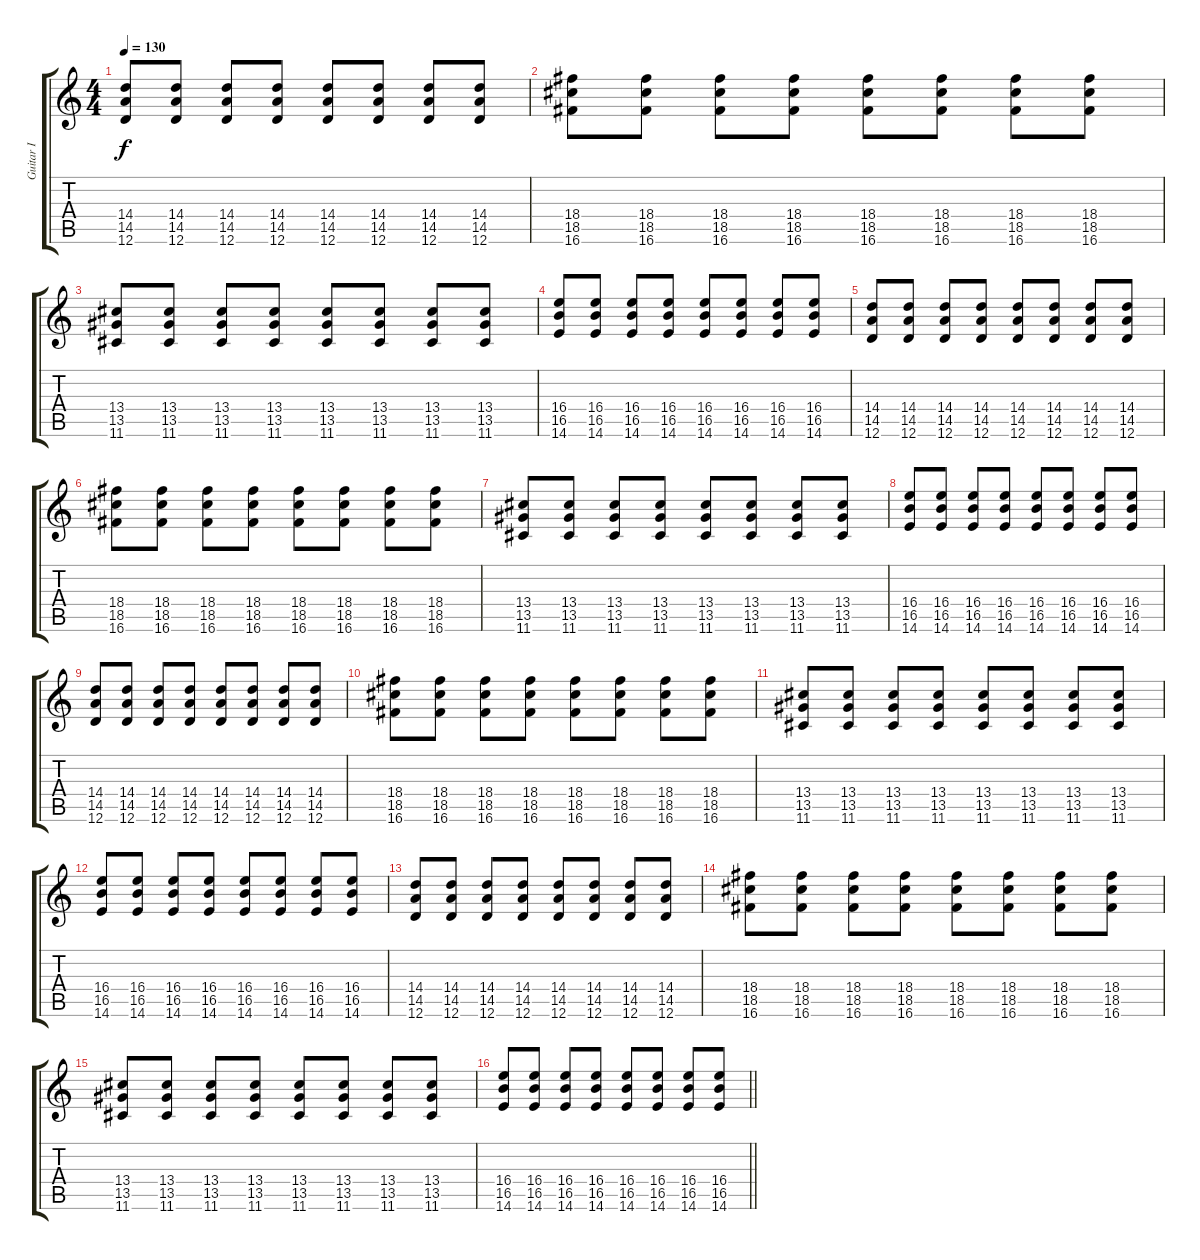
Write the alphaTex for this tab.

\track ("Guitar I" "Guitar I") {instrument distortionguitar}
\staff {score tabs}
\tuning (D4 A3 F3 C3 G2 D2) {hide}
\ts (4 4)
\section ("" "")
\tempo 130
\clef g2
\ks c
(14.4 14.5 12.6).8{dy f} (14.4 14.5 12.6).8 (14.4 14.5 12.6).8 (14.4 14.5 12.6).8 (14.4 14.5 12.6).8 (14.4 14.5 12.6).8 (14.4 14.5 12.6).8 (14.4 14.5 12.6).8 |
(18.4 18.5 16.6).8 (18.4 18.5 16.6).8 (18.4 18.5 16.6).8 (18.4 18.5 16.6).8 (18.4 18.5 16.6).8 (18.4 18.5 16.6).8 (18.4 18.5 16.6).8 (18.4 18.5 16.6).8 |
(13.4 13.5 11.6).8 (13.4 13.5 11.6).8 (13.4 13.5 11.6).8 (13.4 13.5 11.6).8 (13.4 13.5 11.6).8 (13.4 13.5 11.6).8 (13.4 13.5 11.6).8 (13.4 13.5 11.6).8 |
(16.4 16.5 14.6).8 (16.4 16.5 14.6).8 (16.4 16.5 14.6).8 (16.4 16.5 14.6).8 (16.4 16.5 14.6).8 (16.4 16.5 14.6).8 (16.4 16.5 14.6).8 (16.4 16.5 14.6).8 |
(14.4 14.5 12.6).8 (14.4 14.5 12.6).8 (14.4 14.5 12.6).8 (14.4 14.5 12.6).8 (14.4 14.5 12.6).8 (14.4 14.5 12.6).8 (14.4 14.5 12.6).8 (14.4 14.5 12.6).8 |
(18.4 18.5 16.6).8 (18.4 18.5 16.6).8 (18.4 18.5 16.6).8 (18.4 18.5 16.6).8 (18.4 18.5 16.6).8 (18.4 18.5 16.6).8 (18.4 18.5 16.6).8 (18.4 18.5 16.6).8 |
(13.4 13.5 11.6).8 (13.4 13.5 11.6).8 (13.4 13.5 11.6).8 (13.4 13.5 11.6).8 (13.4 13.5 11.6).8 (13.4 13.5 11.6).8 (13.4 13.5 11.6).8 (13.4 13.5 11.6).8 |
(16.4 16.5 14.6).8 (16.4 16.5 14.6).8 (16.4 16.5 14.6).8 (16.4 16.5 14.6).8 (16.4 16.5 14.6).8 (16.4 16.5 14.6).8 (16.4 16.5 14.6).8 (16.4 16.5 14.6).8 |
(14.4 14.5 12.6).8 (14.4 14.5 12.6).8 (14.4 14.5 12.6).8 (14.4 14.5 12.6).8 (14.4 14.5 12.6).8 (14.4 14.5 12.6).8 (14.4 14.5 12.6).8 (14.4 14.5 12.6).8 |
(18.4 18.5 16.6).8 (18.4 18.5 16.6).8 (18.4 18.5 16.6).8 (18.4 18.5 16.6).8 (18.4 18.5 16.6).8 (18.4 18.5 16.6).8 (18.4 18.5 16.6).8 (18.4 18.5 16.6).8 |
(13.4 13.5 11.6).8 (13.4 13.5 11.6).8 (13.4 13.5 11.6).8 (13.4 13.5 11.6).8 (13.4 13.5 11.6).8 (13.4 13.5 11.6).8 (13.4 13.5 11.6).8 (13.4 13.5 11.6).8 |
(16.4 16.5 14.6).8 (16.4 16.5 14.6).8 (16.4 16.5 14.6).8 (16.4 16.5 14.6).8 (16.4 16.5 14.6).8 (16.4 16.5 14.6).8 (16.4 16.5 14.6).8 (16.4 16.5 14.6).8 |
(14.4 14.5 12.6).8 (14.4 14.5 12.6).8 (14.4 14.5 12.6).8 (14.4 14.5 12.6).8 (14.4 14.5 12.6).8 (14.4 14.5 12.6).8 (14.4 14.5 12.6).8 (14.4 14.5 12.6).8 |
(18.4 18.5 16.6).8 (18.4 18.5 16.6).8 (18.4 18.5 16.6).8 (18.4 18.5 16.6).8 (18.4 18.5 16.6).8 (18.4 18.5 16.6).8 (18.4 18.5 16.6).8 (18.4 18.5 16.6).8 |
(13.4 13.5 11.6).8 (13.4 13.5 11.6).8 (13.4 13.5 11.6).8 (13.4 13.5 11.6).8 (13.4 13.5 11.6).8 (13.4 13.5 11.6).8 (13.4 13.5 11.6).8 (13.4 13.5 11.6).8 |
\barLineRight lightlight
(16.4 16.5 14.6).8 (16.4 16.5 14.6).8 (16.4 16.5 14.6).8 (16.4 16.5 14.6).8 (16.4 16.5 14.6).8 (16.4 16.5 14.6).8 (16.4 16.5 14.6).8 (16.4 16.5 14.6).8
